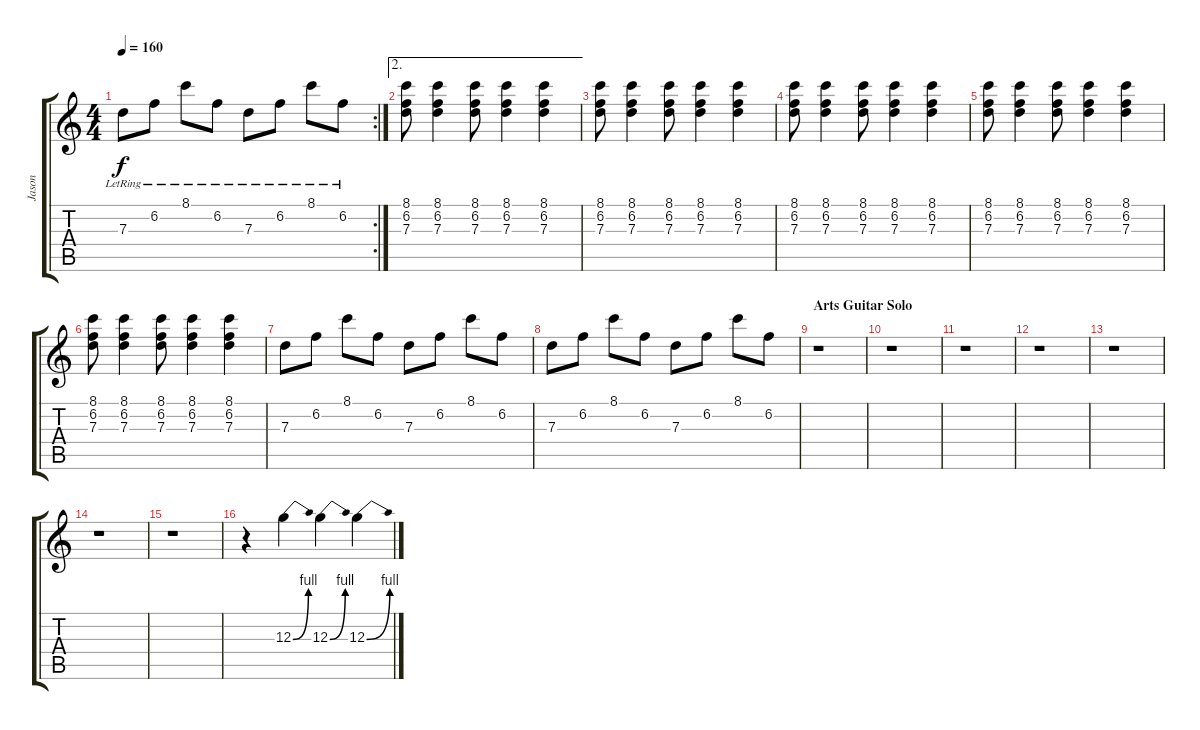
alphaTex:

\track ("Jason" "Jason") {instrument electricguitarclean}
\staff {score tabs}
\tuning (E4 B3 G3 D3 A2 E2) {hide}
\rc 2
\ts (4 4)
\tempo 160
\clef g2
\ks c
7.3{lr}.8{dy f} 6.2{lr}.8 8.1{lr}.8 6.2{lr}.8 7.3{lr}.8 6.2{lr}.8 8.1{lr}.8 6.2{lr}.8 |
\ae 2
(8.1 6.2 7.3).8{volume 16 instrument electricguitarclean} (8.1 6.2 7.3).4 (8.1 6.2 7.3).8 (8.1 6.2 7.3).4 (8.1 6.2 7.3).4 |
(8.1 6.2 7.3).8{volume 16 instrument electricguitarclean} (8.1 6.2 7.3).4 (8.1 6.2 7.3).8 (8.1 6.2 7.3).4 (8.1 6.2 7.3).4 |
(8.1 6.2 7.3).8{volume 16 instrument electricguitarclean} (8.1 6.2 7.3).4 (8.1 6.2 7.3).8 (8.1 6.2 7.3).4 (8.1 6.2 7.3).4 |
(8.1 6.2 7.3).8{volume 16 instrument electricguitarclean} (8.1 6.2 7.3).4 (8.1 6.2 7.3).8 (8.1 6.2 7.3).4 (8.1 6.2 7.3).4 |
(8.1 6.2 7.3).8{volume 16 instrument electricguitarclean} (8.1 6.2 7.3).4 (8.1 6.2 7.3).8 (8.1 6.2 7.3).4 (8.1 6.2 7.3).4 |
7.3.8 6.2.8 8.1.8 6.2.8 7.3.8 6.2.8 8.1.8 6.2.8 |
7.3.8 6.2.8 8.1.8 6.2.8 7.3.8 6.2.8 8.1.8 6.2.8 |
\section ("" "Arts Guitar Solo")
r.1{volume 13 balance 8 instrument overdrivenguitar} |
r.1 |
r.1 |
r.1 |
r.1 |
r.1 |
r.1 |
r.4 12.3{be (bend 0 0 60 4)}.4{volume 16 balance 8 instrument distortionguitar} 12.3{be (bend 0 0 60 4)}.4 12.3{be (bend 0 0 60 4)}.4
